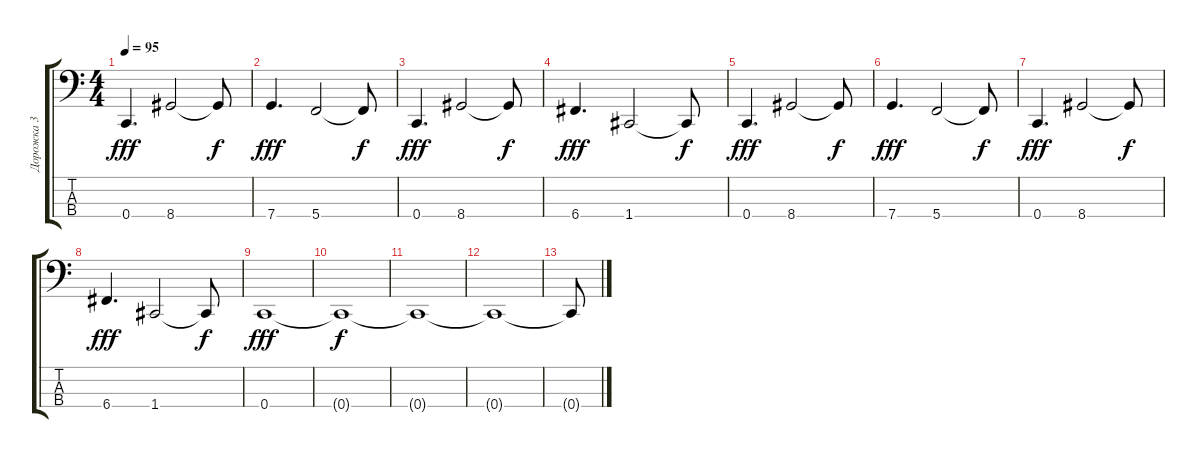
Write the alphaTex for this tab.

\track ("Дорожка 3" "Дорожка 3") {instrument electricbassfinger}
\staff {score tabs}
\tuning (F2 C2 G1 C1) {hide}
\ts (4 4)
\tempo 95
\clef f4
\ks c
0.4.4{d dy fff} 8.4.2 8.4{t}.8{dy f} |
7.4.4{d dy fff} 5.4.2 5.4{t}.8{dy f} |
0.4.4{d dy fff} 8.4.2 8.4{t}.8{dy f} |
6.4.4{d dy fff} 1.4.2 1.4{t}.8{dy f} |
0.4.4{d dy fff} 8.4.2 8.4{t}.8{dy f} |
7.4.4{d dy fff} 5.4.2 5.4{t}.8{dy f} |
0.4.4{d dy fff} 8.4.2 8.4{t}.8{dy f} |
6.4.4{d dy fff} 1.4.2 1.4{t}.8{dy f} |
0.4.1{dy fff} |
0.4{t}.1{dy f} |
0.4{t}.1 |
0.4{t}.1 |
0.4{t}.8
